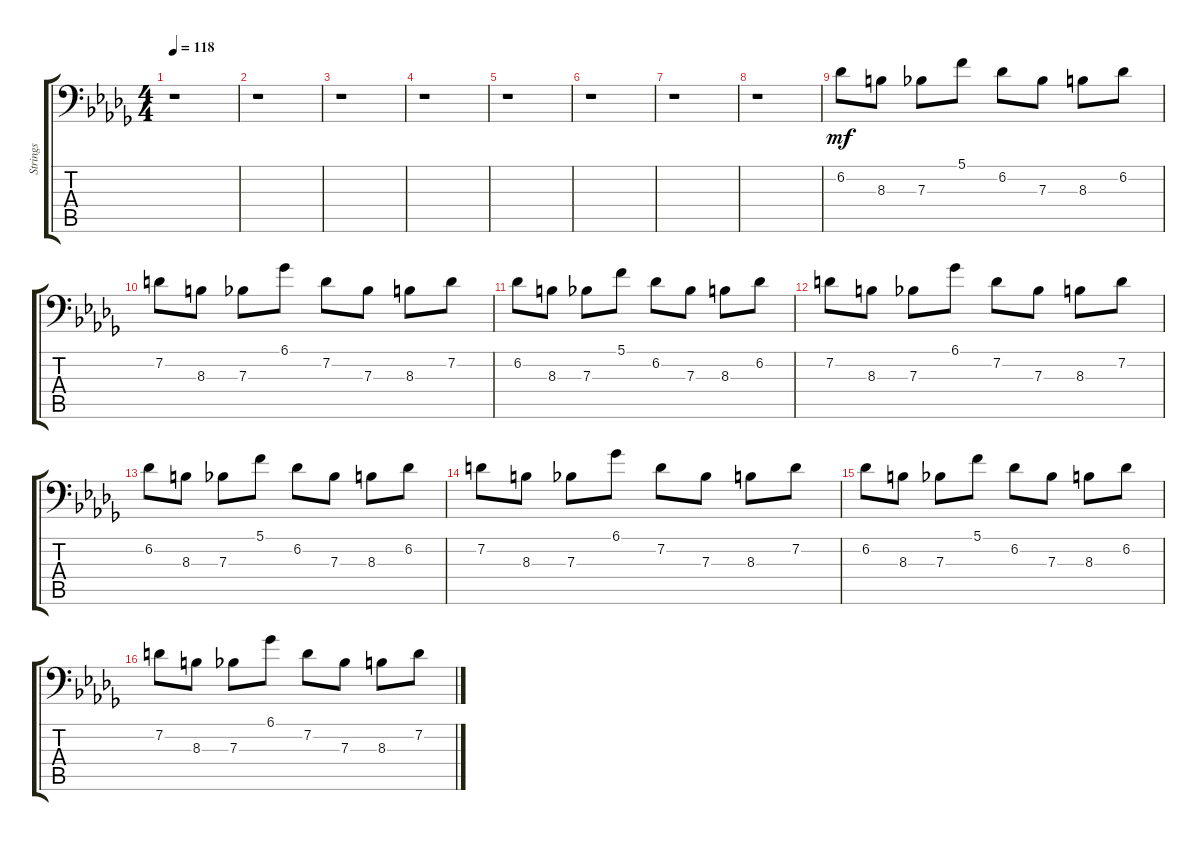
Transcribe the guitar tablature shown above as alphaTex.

\track ("Strings" "Strings") {instrument stringensemble1}
\staff {score tabs}
\tuning (C4 G3 Eb3 Bb2 F2 Bb1) {hide}
\ts (4 4)
\tempo 118
\clef f4
\ks db
r.1{dy mf} |
r.1 |
r.1 |
r.1 |
r.1 |
r.1 |
r.1 |
r.1 |
6.2.8 8.3.8 7.3.8 5.1.8 6.2.8 7.3.8 8.3.8 6.2.8 |
7.2.8 8.3.8 7.3.8 6.1.8 7.2.8 7.3.8 8.3.8 7.2.8 |
6.2.8 8.3.8 7.3.8 5.1.8 6.2.8 7.3.8 8.3.8 6.2.8 |
7.2.8 8.3.8 7.3.8 6.1.8 7.2.8 7.3.8 8.3.8 7.2.8 |
6.2.8 8.3.8 7.3.8 5.1.8 6.2.8 7.3.8 8.3.8 6.2.8 |
7.2.8 8.3.8 7.3.8 6.1.8 7.2.8 7.3.8 8.3.8 7.2.8 |
6.2.8 8.3.8 7.3.8 5.1.8 6.2.8 7.3.8 8.3.8 6.2.8 |
7.2.8 8.3.8 7.3.8 6.1.8 7.2.8 7.3.8 8.3.8 7.2.8
